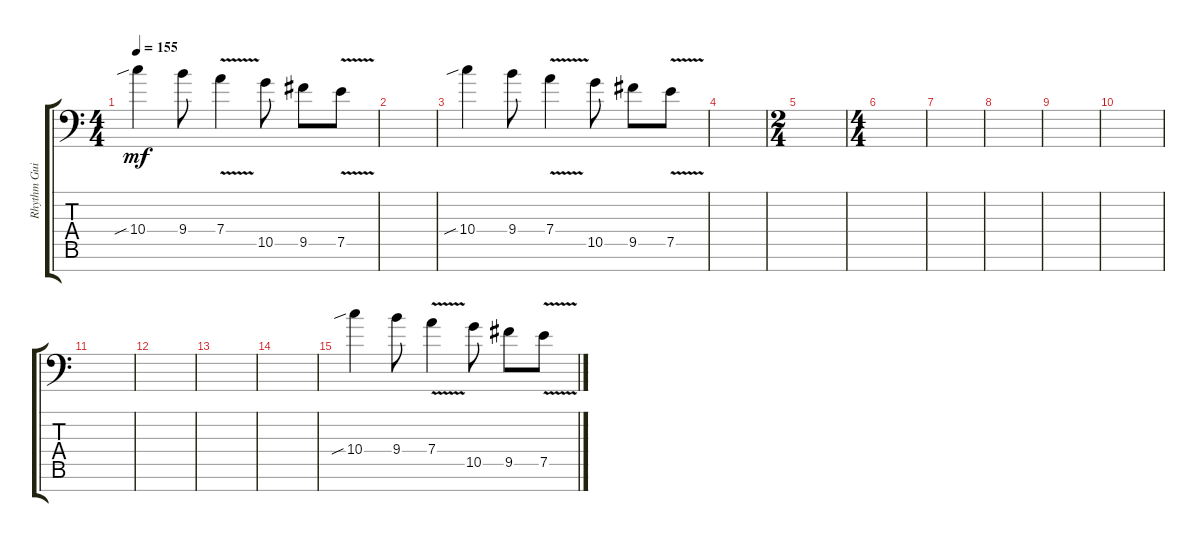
\track ("Rhythm Guitar R" "Rhythm Gui") {instrument distortionguitar}
\staff {score tabs}
\tuning (E4 B3 G3 D3 A2 E2 A1) {hide}
\ts (4 4)
\tempo 155
\clef f4
\ks c
10.4{sib}.4{dy mf} 9.4.8 7.4{v}.4 10.5.8 9.5.8 7.5{v}.8 |
|
10.4{sib}.4 9.4.8 7.4{v}.4 10.5.8 9.5.8 7.5{v}.8 |
|
\ts (2 4)
|
\ts (4 4)
|
|
|
|
|
|
|
|
|
10.4{sib}.4 9.4.8 7.4{v}.4 10.5.8 9.5.8 7.5{v}.8
